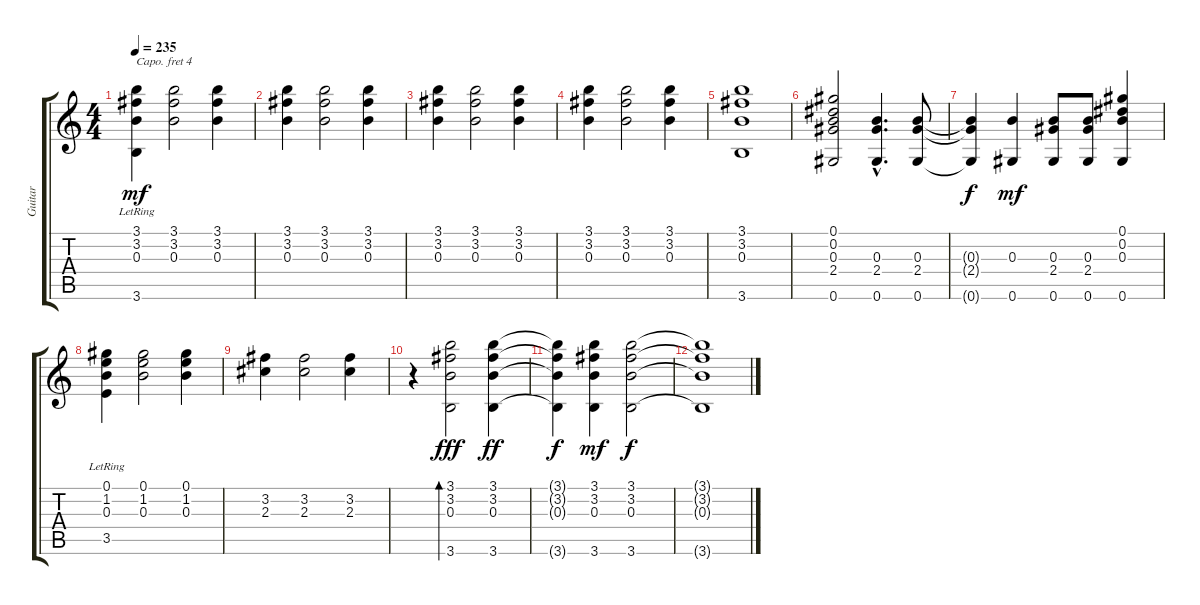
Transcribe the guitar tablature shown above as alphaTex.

\track ("Guitar" "Guitar") {instrument acousticguitarnylon}
\staff {score tabs}
\capo 4
\tuning (E4 B3 G3 D3 A2 E2) {hide}
\ts (4 4)
\tempo 235
\clef g2
\ks c
(3.1{lr} 3.2{lr} 0.3{lr} 3.6{lr}).4{dy mf} (3.1 3.2 0.3).2 (3.1 3.2 0.3).4 |
(3.1 3.2 0.3).4 (3.1 3.2 0.3).2 (3.1 3.2 0.3).4 |
(3.1 3.2 0.3).4 (3.1 3.2 0.3).2 (3.1 3.2 0.3).4 |
(3.1 3.2 0.3).4 (3.1 3.2 0.3).2 (3.1 3.2 0.3).4 |
(3.1 3.2 0.3 3.6).1 |
(0.1 0.2 0.3 2.4 0.6).2 (0.3{hac} 2.4{hac} 0.6{hac}).4{d} (0.3 2.4 0.6).8 |
(0.3{t} 2.4{t} 0.6{t}).4{dy f} (0.3 0.6).4{dy mf} (0.3 2.4 0.6).8 (0.3 2.4 0.6).8 (0.1 0.2 0.3 0.6).4 |
(0.1{lr} 1.2{lr} 0.3{lr} 3.5{lr}).4 (0.1 1.2 0.3).2 (0.1 1.2 0.3).4 |
(3.2 2.3).4 (3.2 2.3).2 (3.2 2.3).4 |
r.4 (3.1 3.2 0.3 3.6).2{bd 120 dy fff} (3.1 3.2 0.3 3.6).4{dy ff} |
(3.1{t} 3.2{t} 0.3{t} 3.6{t}).4{dy f} (3.1 3.2 0.3 3.6).4{dy mf} (3.1 3.2 0.3 3.6).2{dy f} |
(3.1{t} 3.2{t} 0.3{t} 3.6{t}).1
